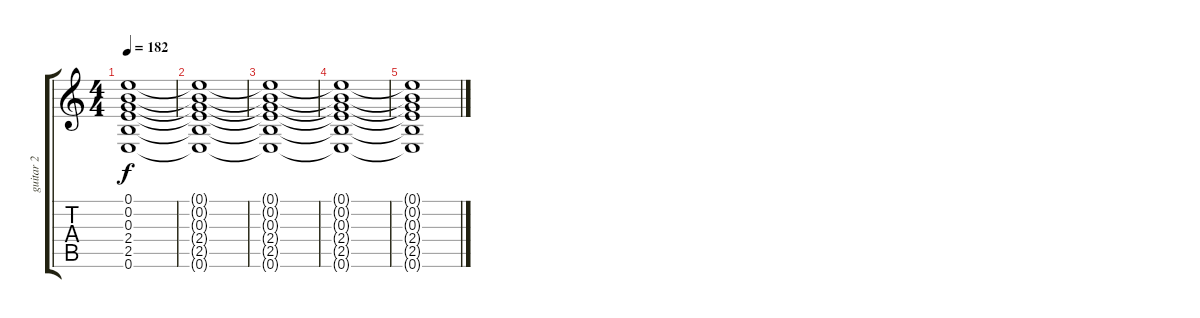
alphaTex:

\track ("guitar 2" "guitar 2") {instrument electricguitarclean}
\staff {score tabs}
\tuning (E4 B3 G3 D3 A2 E2) {hide}
\ts (4 4)
\tempo 182
\clef g2
\ks c
(0.1 0.2 0.3 2.4 2.5 0.6).1{dy f} |
(0.1{t} 0.2{t} 0.3{t} 2.4{t} 2.5{t} 0.6{t}).1 |
(0.1{t} 0.2{t} 0.3{t} 2.4{t} 2.5{t} 0.6{t}).1 |
(0.1{t} 0.2{t} 0.3{t} 2.4{t} 2.5{t} 0.6{t}).1 |
(0.1{t} 0.2{t} 0.3{t} 2.4{t} 2.5{t} 0.6{t}).1
